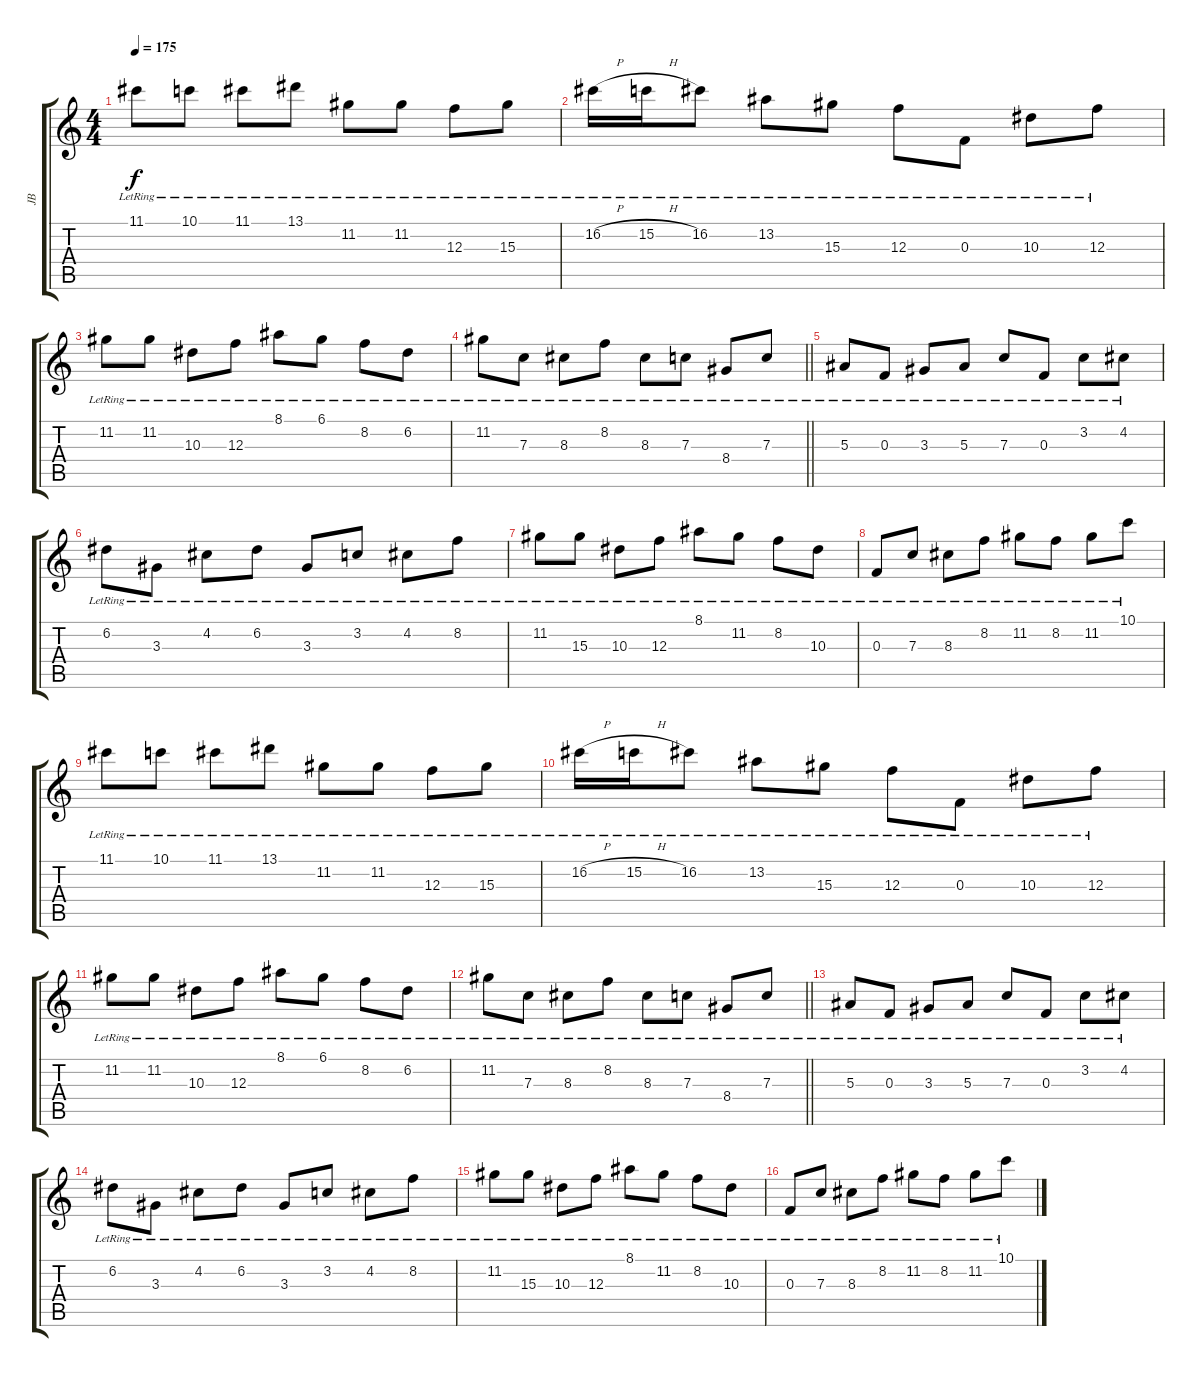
\track ("JB" "JB") {instrument acousticguitarsteel}
\staff {score tabs}
\tuning (D4 A3 F3 C3 G2 C2) {hide}
\ts (4 4)
\tempo 175
\clef g2
\ks c
11.1{lr}.8{dy f} 10.1{lr}.8 11.1{lr}.8 13.1{lr}.8 11.2{lr}.8 11.2{lr}.8 12.3{lr}.8 15.3{lr}.8 |
16.2{h lr}.16 15.2{h lr}.16 16.2{lr}.8 13.2{lr}.8 15.3{lr}.8 12.3{lr}.8 0.3{lr}.8 10.3{lr}.8 12.3{lr}.8 |
11.2{lr}.8 11.2{lr}.8 10.3{lr}.8 12.3{lr}.8 8.1{lr}.8 6.1{lr}.8 8.2{lr}.8 6.2{lr}.8 |
\barLineRight lightlight
11.2{lr}.8 7.3{lr}.8 8.3{lr}.8 8.2{lr}.8 8.3{lr}.8 7.3{lr}.8 8.4{lr}.8 7.3{lr}.8 |
\section ("" "")
5.3{lr}.8 0.3{lr}.8 3.3{lr}.8 5.3{lr}.8 7.3{lr}.8 0.3{lr}.8 3.2{lr}.8 4.2{lr}.8 |
6.2{lr}.8 3.3{lr}.8 4.2{lr}.8 6.2{lr}.8 3.3{lr}.8 3.2{lr}.8 4.2{lr}.8 8.2{lr}.8 |
11.2{lr}.8 15.3{lr}.8 10.3{lr}.8 12.3{lr}.8 8.1{lr}.8 11.2{lr}.8 8.2{lr}.8 10.3{lr}.8 |
0.3{lr}.8 7.3{lr}.8 8.3{lr}.8 8.2{lr}.8 11.2{lr}.8 8.2{lr}.8 11.2{lr}.8 10.1{lr}.8 |
11.1{lr}.8 10.1{lr}.8 11.1{lr}.8 13.1{lr}.8 11.2{lr}.8 11.2{lr}.8 12.3{lr}.8 15.3{lr}.8 |
16.2{h lr}.16 15.2{h lr}.16 16.2{lr}.8 13.2{lr}.8 15.3{lr}.8 12.3{lr}.8 0.3{lr}.8 10.3{lr}.8 12.3{lr}.8 |
11.2{lr}.8 11.2{lr}.8 10.3{lr}.8 12.3{lr}.8 8.1{lr}.8 6.1{lr}.8 8.2{lr}.8 6.2{lr}.8 |
\barLineRight lightlight
11.2{lr}.8 7.3{lr}.8 8.3{lr}.8 8.2{lr}.8 8.3{lr}.8 7.3{lr}.8 8.4{lr}.8 7.3{lr}.8 |
\section ("" "")
5.3{lr}.8 0.3{lr}.8 3.3{lr}.8 5.3{lr}.8 7.3{lr}.8 0.3{lr}.8 3.2{lr}.8 4.2{lr}.8 |
6.2{lr}.8 3.3{lr}.8 4.2{lr}.8 6.2{lr}.8 3.3{lr}.8 3.2{lr}.8 4.2{lr}.8 8.2{lr}.8 |
11.2{lr}.8 15.3{lr}.8 10.3{lr}.8 12.3{lr}.8 8.1{lr}.8 11.2{lr}.8 8.2{lr}.8 10.3{lr}.8 |
0.3{lr}.8 7.3{lr}.8 8.3{lr}.8 8.2{lr}.8 11.2{lr}.8 8.2{lr}.8 11.2{lr}.8 10.1{lr}.8
